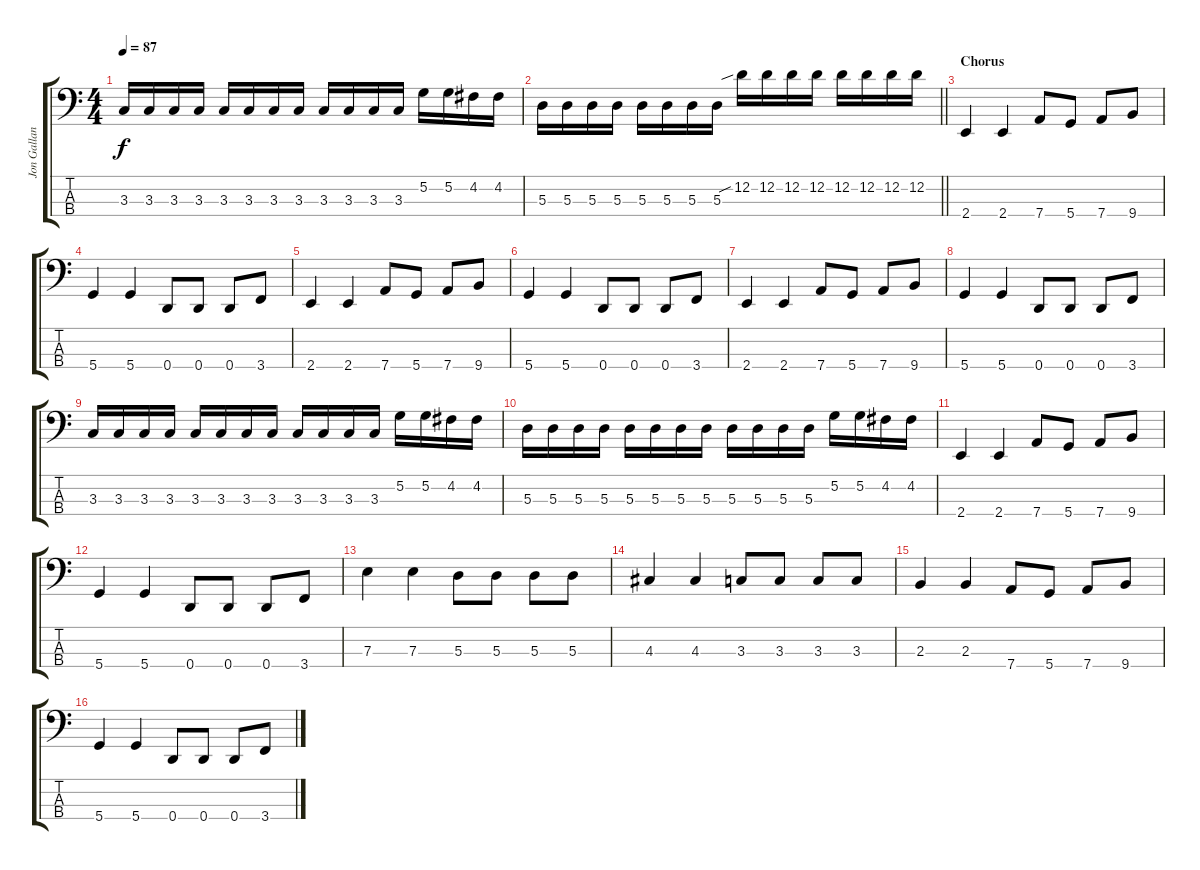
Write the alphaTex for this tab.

\track ("Jon Gallant" "Jon Gallan") {instrument electricbassfinger}
\staff {score tabs}
\tuning (G2 D2 A1 D1) {hide}
\ts (4 4)
\tempo 87
\clef f4
\ks c
3.3.16{dy f} 3.3.16 3.3.16 3.3.16 3.3.16 3.3.16 3.3.16 3.3.16 3.3.16 3.3.16 3.3.16 3.3.16 5.2.16 5.2.16 4.2.16 4.2.16 |
\barLineRight lightlight
5.3.16 5.3.16 5.3.16 5.3.16 5.3.16 5.3.16 5.3.16 5.3.16 12.2{sib}.16 12.2.16 12.2.16 12.2.16 12.2.16 12.2.16 12.2.16 12.2.16 |
\section ("" "Chorus")
2.4.4 2.4.4 7.4.8 5.4.8 7.4.8 9.4.8 |
5.4.4 5.4.4 0.4.8 0.4.8 0.4.8 3.4.8 |
2.4.4 2.4.4 7.4.8 5.4.8 7.4.8 9.4.8 |
5.4.4 5.4.4 0.4.8 0.4.8 0.4.8 3.4.8 |
2.4.4 2.4.4 7.4.8 5.4.8 7.4.8 9.4.8 |
5.4.4 5.4.4 0.4.8 0.4.8 0.4.8 3.4.8 |
3.3.16 3.3.16 3.3.16 3.3.16 3.3.16 3.3.16 3.3.16 3.3.16 3.3.16 3.3.16 3.3.16 3.3.16 5.2.16 5.2.16 4.2.16 4.2.16 |
5.3.16 5.3.16 5.3.16 5.3.16 5.3.16 5.3.16 5.3.16 5.3.16 5.3.16 5.3.16 5.3.16 5.3.16 5.2.16 5.2.16 4.2.16 4.2.16 |
2.4.4 2.4.4 7.4.8 5.4.8 7.4.8 9.4.8 |
5.4.4 5.4.4 0.4.8 0.4.8 0.4.8 3.4.8 |
7.3.4 7.3.4 5.3.8 5.3.8 5.3.8 5.3.8 |
4.3.4 4.3.4 3.3.8 3.3.8 3.3.8 3.3.8 |
2.3.4 2.3.4 7.4.8 5.4.8 7.4.8 9.4.8 |
5.4.4 5.4.4 0.4.8 0.4.8 0.4.8 3.4.8
